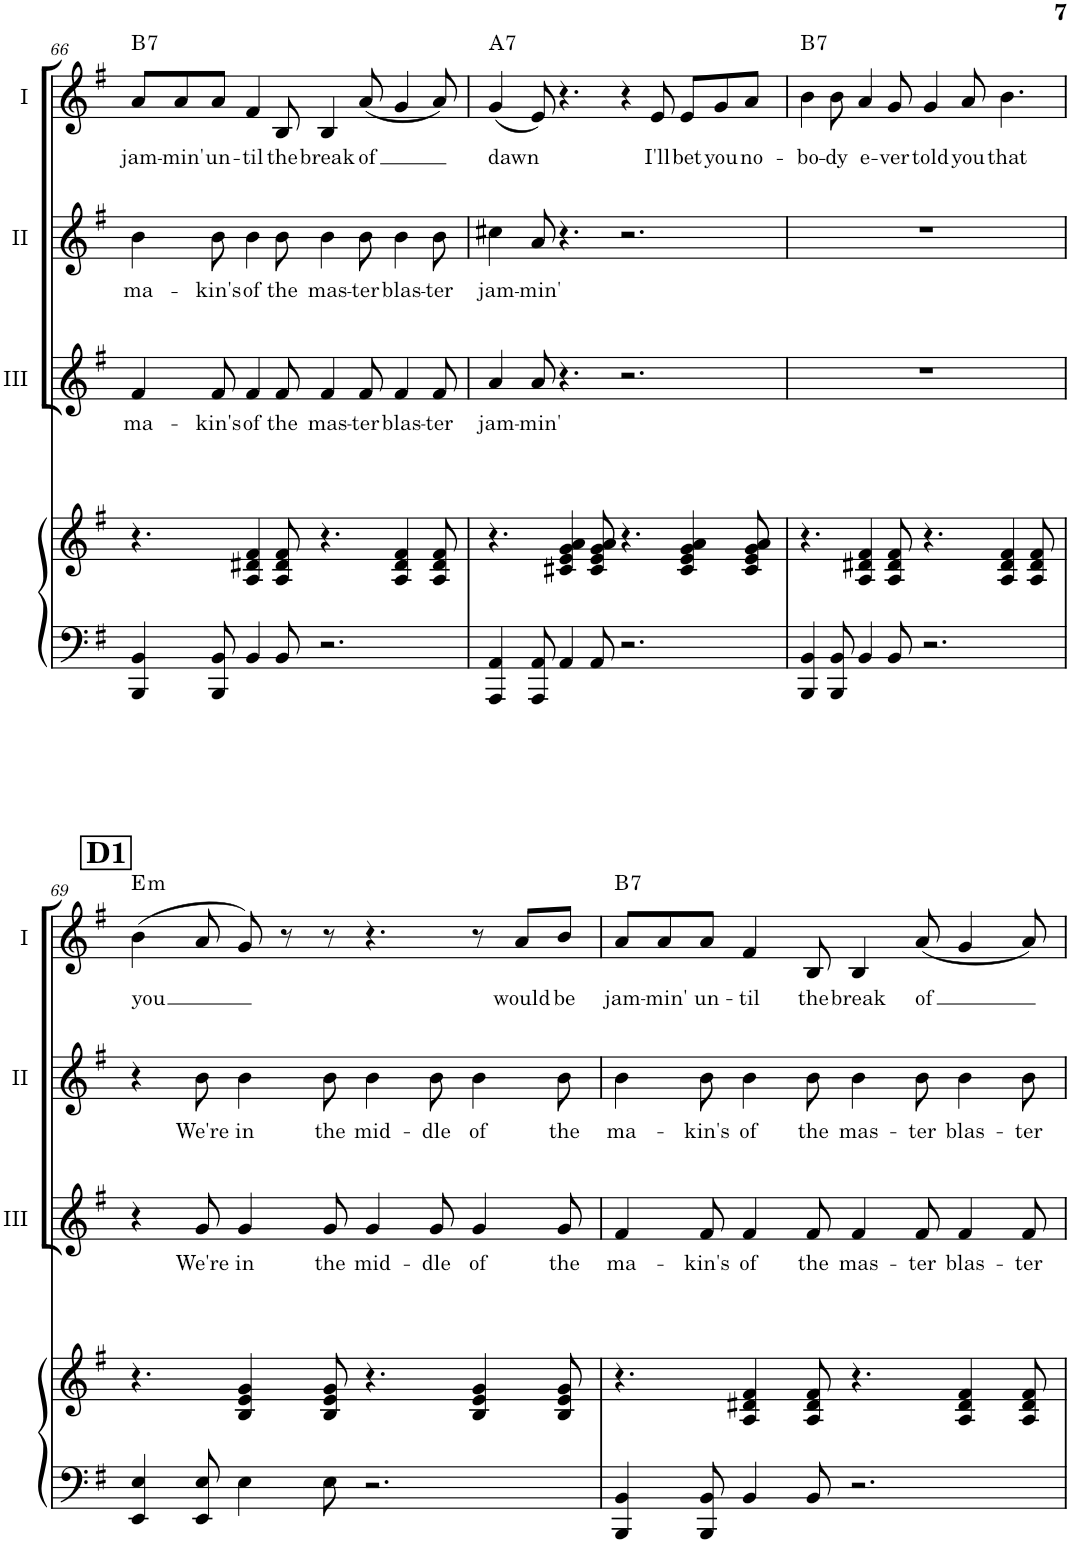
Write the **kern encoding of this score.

**kern	**kern	**kern	**text	**kern	**text	**kern	**text	**harte
*part4	*part4	*part3	*part3	*part2	*part2	*part1	*part1	*part1
*staff5	*staff4	*staff3	*staff3	*staff2	*staff2	*staff1	*staff1	*
*I"Piano	*	*I"III	*	*I"II	*	*I"I	*	*
*I'Pno	*	*I'III	*	*I'II	*	*I'I	*	*
!!LO:PB:g=z
*clefF4	*clefG2	*clefG2	*	*clefG2	*	*clefG2	*	*
*k[f#]	*k[f#]	*k[f#]	*	*k[f#]	*	*k[f#]	*	*
*M12/8	*M12/8	*M12/8	*	*M12/8	*	*M12/8	*	*
=66	=66	=66	=66	=66	=66	=66	=66	=66
!	!	!	!LO:LY:b	!	!LO:LY:b	!	!LO:LY:b	!LO:H:kt=7
4BBB/ 4BB/	4.r	4f#/	ma-	4b\	ma-	8a/L	jam-	B:7
!	!	!	!	!	!	!	!LO:LY:b	!
.	.	.	.	.	.	8a/	-min'	.
!	!	!	!LO:LY:b	!	!LO:LY:b	!	!LO:LY:b	!
8BBB/ 8BB/	.	8f#/	-kin's	8b\	-kin's	8a/J	un-	.
!	!	!	!LO:LY:b	!	!LO:LY:b	!	!LO:LY:b	!
4BB/	4A/ 4d#X/ 4f#/	4f#/	of	4b\	of	4f#/	-til	.
!	!	!	!LO:LY:b	!	!LO:LY:b	!	!LO:LY:b	!
8BB/	8A/ 8d#/ 8f#/	8f#/	the	8b\	the	8B/	the	.
!	!	!	!LO:LY:b	!	!LO:LY:b	!	!LO:LY:b	!
2.r	4.r	4f#/	mas-	4b\	mas-	4B/	break	.
!	!	!	!LO:LY:b	!	!LO:LY:b	!	!LO:LY:b	!
.	.	8f#/	-ter	8b\	-ter	(8a/	of	.
!	!	!	!LO:LY:b	!	!LO:LY:b	!	!	!
.	4A/ 4d#/ 4f#/	4f#/	blas-	4b\	blas-	4g/	.	.
!	!	!	!LO:LY:b	!	!LO:LY:b	!	!	!
.	8A/ 8d#/ 8f#/	8f#/	-ter	8b\	-ter	8a/)	.	.
=67	=67	=67	=67	=67	=67	=67	=67	=67
!	!	!	!LO:LY:b	!	!LO:LY:b	!	!LO:LY:b	!LO:H:kt=7
4AAA/ 4AA/	4.r	4a/	jam-	4cc#X\	jam-	(4g/	dawn	A:7
!	!	!	!LO:LY:b	!	!LO:LY:b	!	!	!
8AAA/ 8AA/	.	8a/	-min'	8a/	-min'	8e/)	.	.
4AA/	4c#X/ 4e/ 4g/ 4a/	4.r	.	4.r	.	4.r	.	.
8AA/	8c#/ 8e/ 8g/ 8a/	.	.	.	.	.	.	.
2.r	4.r	2.r	.	2.r	.	4r	.	.
!	!	!	!	!	!	!	!LO:LY:b	!
.	.	.	.	.	.	8e/	I'll	.
!	!	!	!	!	!	!	!LO:LY:b	!
.	4c#/ 4e/ 4g/ 4a/	.	.	.	.	8e/L	bet	.
!	!	!	!	!	!	!	!LO:LY:b	!
.	.	.	.	.	.	8g/	you	.
!	!	!	!	!	!	!	!LO:LY:b	!
.	8c#/ 8e/ 8g/ 8a/	.	.	.	.	8a/J	no-	.
=68	=68	=68	=68	=68	=68	=68	=68	=68
!	!	!	!	!	!	!	!LO:LY:b	!LO:H:kt=7
4BBB/ 4BB/	4.r	1.r	.	1.r	.	4b\	-bo-	B:7
!	!	!	!	!	!	!	!LO:LY:b	!
8BBB/ 8BB/	.	.	.	.	.	8b\	-dy	.
!	!	!	!	!	!	!	!LO:LY:b	!
4BB/	4A/ 4d#X/ 4f#/	.	.	.	.	4a/	e-	.
!	!	!	!	!	!	!	!LO:LY:b	!
8BB/	8A/ 8d#/ 8f#/	.	.	.	.	8g/	-ver	.
!	!	!	!	!	!	!	!LO:LY:b	!
2.r	4.r	.	.	.	.	4g/	told	.
!	!	!	!	!	!	!	!LO:LY:b	!
.	.	.	.	.	.	8a/	you	.
!	!	!	!	!	!	!	!LO:LY:b	!
.	4A/ 4d#/ 4f#/	.	.	.	.	4.b\	that	.
.	8A/ 8d#/ 8f#/	.	.	.	.	.	.	.
!!LO:LB:g=z
!!LO:REH:place=s1:a:B:cj:fs=14:t=D1
=69	=69	=69	=69	=69	=69	=69	=69	=69
!	!	!	!	!	!	!	!LO:LY:b	!LO:H:kt=m
4EE/ 4E/	4.r	4r	.	4r	.	(4b\	you	E:min
!	!	!	!LO:LY:b	!	!LO:LY:b	!	!	!
8EE/ 8E/	.	8g/	We're	8b\	We're	8a/	.	.
!	!	!	!LO:LY:b	!	!LO:LY:b	!	!	!
4E\	4B/ 4e/ 4g/	4g/	in	4b\	in	8g/)	.	.
.	.	.	.	.	.	8r	.	.
!	!	!	!LO:LY:b	!	!LO:LY:b	!	!	!
8E\	8B/ 8e/ 8g/	8g/	the	8b\	the	8r	.	.
!	!	!	!LO:LY:b	!	!LO:LY:b	!	!	!
2.r	4.r	4g/	mid-	4b\	mid-	4.r	.	.
!	!	!	!LO:LY:b	!	!LO:LY:b	!	!	!
.	.	8g/	-dle	8b\	-dle	.	.	.
!	!	!	!LO:LY:b	!	!LO:LY:b	!	!	!
.	4B/ 4e/ 4g/	4g/	of	4b\	of	8r	.	.
!	!	!	!	!	!	!	!LO:LY:b	!
.	.	.	.	.	.	8a/L	would	.
!	!	!	!LO:LY:b	!	!LO:LY:b	!	!LO:LY:b	!
.	8B/ 8e/ 8g/	8g/	the	8b\	the	8b/J	be	.
=70	=70	=70	=70	=70	=70	=70	=70	=70
!	!	!	!LO:LY:b	!	!LO:LY:b	!	!LO:LY:b	!LO:H:kt=7
4BBB/ 4BB/	4.r	4f#/	ma-	4b\	ma-	8a/L	jam-	B:7
!	!	!	!	!	!	!	!LO:LY:b	!
.	.	.	.	.	.	8a/	-min'	.
!	!	!	!LO:LY:b	!	!LO:LY:b	!	!LO:LY:b	!
8BBB/ 8BB/	.	8f#/	-kin's	8b\	-kin's	8a/J	un-	.
!	!	!	!LO:LY:b	!	!LO:LY:b	!	!LO:LY:b	!
4BB/	4A/ 4d#X/ 4f#/	4f#/	of	4b\	of	4f#/	-til	.
!	!	!	!LO:LY:b	!	!LO:LY:b	!	!LO:LY:b	!
8BB/	8A/ 8d#/ 8f#/	8f#/	the	8b\	the	8B/	the	.
!	!	!	!LO:LY:b	!	!LO:LY:b	!	!LO:LY:b	!
2.r	4.r	4f#/	mas-	4b\	mas-	4B/	break	.
!	!	!	!LO:LY:b	!	!LO:LY:b	!	!LO:LY:b	!
.	.	8f#/	-ter	8b\	-ter	(8a/	of	.
!	!	!	!LO:LY:b	!	!LO:LY:b	!	!	!
.	4A/ 4d#/ 4f#/	4f#/	blas-	4b\	blas-	4g/	.	.
!	!	!	!LO:LY:b	!	!LO:LY:b	!	!	!
.	8A/ 8d#/ 8f#/	8f#/	-ter	8b\	-ter	8a/)	.	.
=	=	=	=	=	=	=	=	=
*-	*-	*-	*-	*-	*-	*-	*-	*-
